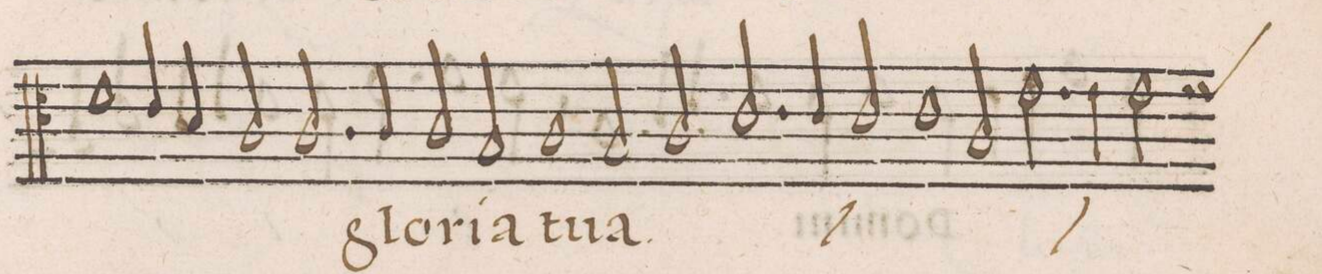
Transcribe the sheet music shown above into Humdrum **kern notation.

**kern	**text
*I"ALTVS	*
*clefC4	*
*k[]	*
*met(C|)	*
*M2/1	*
1d\	.
=38-	=38-
4c/	.
4B/	.
2A/	-ra
*	*Xij
2.A/	glo-
=39-	=39-
4A/	-ri-
2A/	-a
2G/	.
1A\	tu-
=40-	=40-
2G/	-a
2A/	.
*	*ij
2.c/	glo-
=41-	=41-
4c/	-ri-
2c/	-a
1c	tu-
=42-	=42-
2A/	-a
2.e\	glo-
4e\	-ri-
*custos:e	*
2e\	-a
*	*Xij
=43-	=43-
1e	tu-
1dl	-a
=44||	=44||
0A	O-
=45-	=45-
0B	-ſan-
=46-	=46-
00A	-na
=47-	=47-
=48-	=48-
0c	in
=49-	=49-
*lig	*
1c	ex-
1A	.
*Xlig	*
=50-	=50-
0A	-cel-
=51-	=51-
*custos:A	*
0Al	-sis
=52||	=52||
*-	*-
